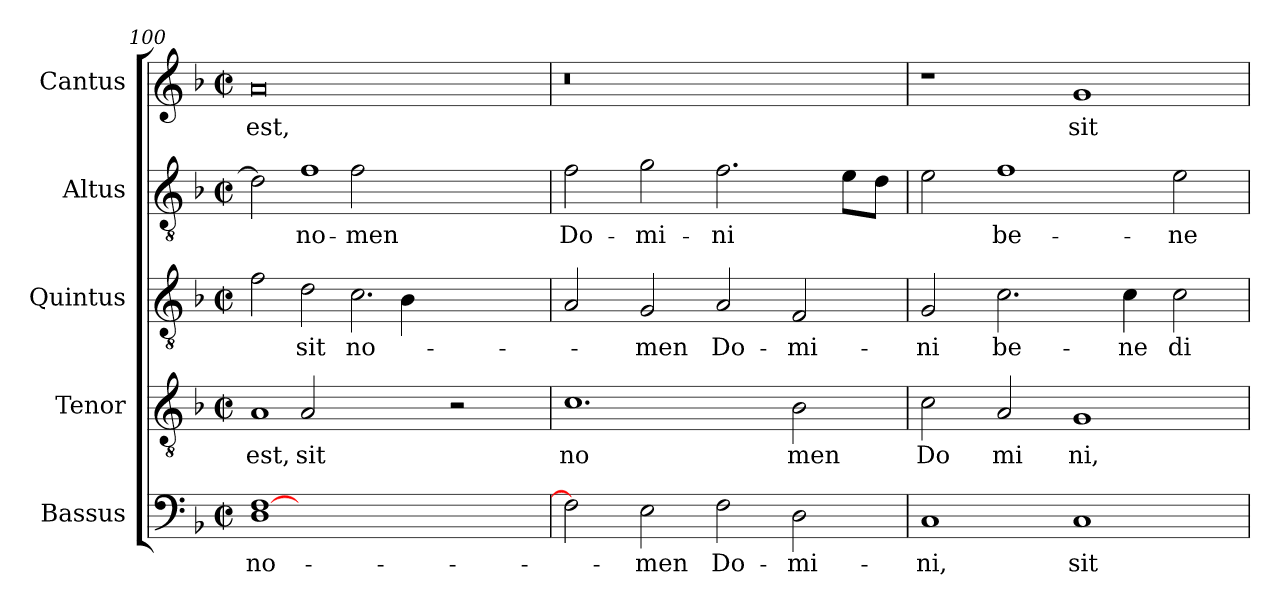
**kern	**text	**kern	**text	**kern	**text	**kern	**text	**kern	**text
*part5	*part5	*part4	*part4	*part3	*part3	*part2	*part2	*part1	*part1
*staff5	*staff5	*staff4	*staff4	*staff3	*staff3	*staff2	*staff2	*staff1	*staff1
*I"Bassus	*	*I"Tenor	*	*I"Quintus	*	*I"Altus	*	*I"Cantus	*
*clefF4	*	*clefGv2	*	*clefGv2	*	*clefGv2	*	*clefG2	*
*k[b-]	*	*k[b-]	*	*k[b-]	*	*k[b-]	*	*k[b-]	*
*F:	*	*F:	*	*F:	*	*F:	*	*F:	*
*M2/2	*	*M2/2	*	*M2/2	*	*M2/2	*	*M2/2	*
*met(c|)	*	*met(c|)	*	*met(c|)	*	*met(c|)	*	*met(c|)	*
=100	=100	=100	=100	=100	=100	=100	=100	=100	=100
!LO:N:vis=1	!LO:LY:b:cj	!LO:N:vis=1	!LO:LY:b:cj	!LO:N:vis=2	!	!LO:N:vis=2	!	!LO:N:vis=0	!LO:LY:b:cj
4D [>4F	no-	4A	est,	4f\	.	4d\]	.	4a	est,
!	!	!LO:N:vis=2	!LO:LY:b:cj	!LO:N:vis=2	!LO:LY:b:cj	!LO:N:vis=1	!LO:LY:b:cj	!	!
1ryy	.	4A/	sit	4d\	sit	4f	no-	1ryy	.
!	!	!	!	!LO:N:vis=2.	!LO:LY:b:cj	!LO:N:vis=2	!LO:LY:b:cj	!	!
.	.	2ryy	.	4c\	no-	4f\	-men	.	.
.	.	.	.	4B-\	.	2.ryy	.	.	.
.	.	2r	.	2ryy	.	.	.	.	.
4ryy	.	.	.	.	.	.	.	4ryy	.
=101	=101	=101	=101	=101	=101	=101	=101	=101	=101
!	!	!	!LO:LY:b:cj	!	!	!	!LO:LY:b:cj	!	!
2F\]	.	1.c	no	2A/	.	2f\	Do-	0r	.
!	!LO:LY:b:cj	!	!	!	!LO:LY:b:cj	!	!LO:LY:b:cj	!	!
2E\	-men	.	.	2G/	-men	2g\	-mi-	.	.
!	!LO:LY:b:cj	!	!	!	!LO:LY:b:cj	!	!LO:LY:b:cj	!	!
2F\	Do-	.	.	2A/	Do-	2.f\	-ni	.	.
!	!LO:LY:b:cj	!	!LO:LY:b:cj	!	!LO:LY:b:cj	!	!	!	!
2D\	-mi-	2B-\	men	2F/	-mi-	.	.	.	.
.	.	.	.	.	.	8e\L	.	.	.
.	.	.	.	.	.	8d\J	.	.	.
=102	=102	=102	=102	=102	=102	=102	=102	=102	=102
!	!LO:LY:b:cj	!	!LO:LY:b:cj	!	!LO:LY:b:cj	!	!	!	!
1C	-ni,	2c\	Do	2G/	-ni	2e\	.	1r	.
!	!	!	!LO:LY:b:cj	!	!LO:LY:b:cj	!	!LO:LY:b:cj	!	!
.	.	2A/	mi	2.c\	be-	1f	be-	.	.
!	!LO:LY:b:cj	!	!LO:LY:b:cj	!	!	!	!	!	!LO:LY:b:cj
1C	sit	1G	ni,	.	.	.	.	1g	sit
!	!	!	!	!	!LO:LY:b:cj	!	!	!	!
.	.	.	.	4c\	-ne	.	.	.	.
!	!	!	!	!	!LO:LY:b:cj	!	!LO:LY:b:cj	!	!
.	.	.	.	2c\	di-	2e\	-ne-	.	.
=	=	=	=	=	=	=	=	=	=
*-	*-	*-	*-	*-	*-	*-	*-	*-	*-
